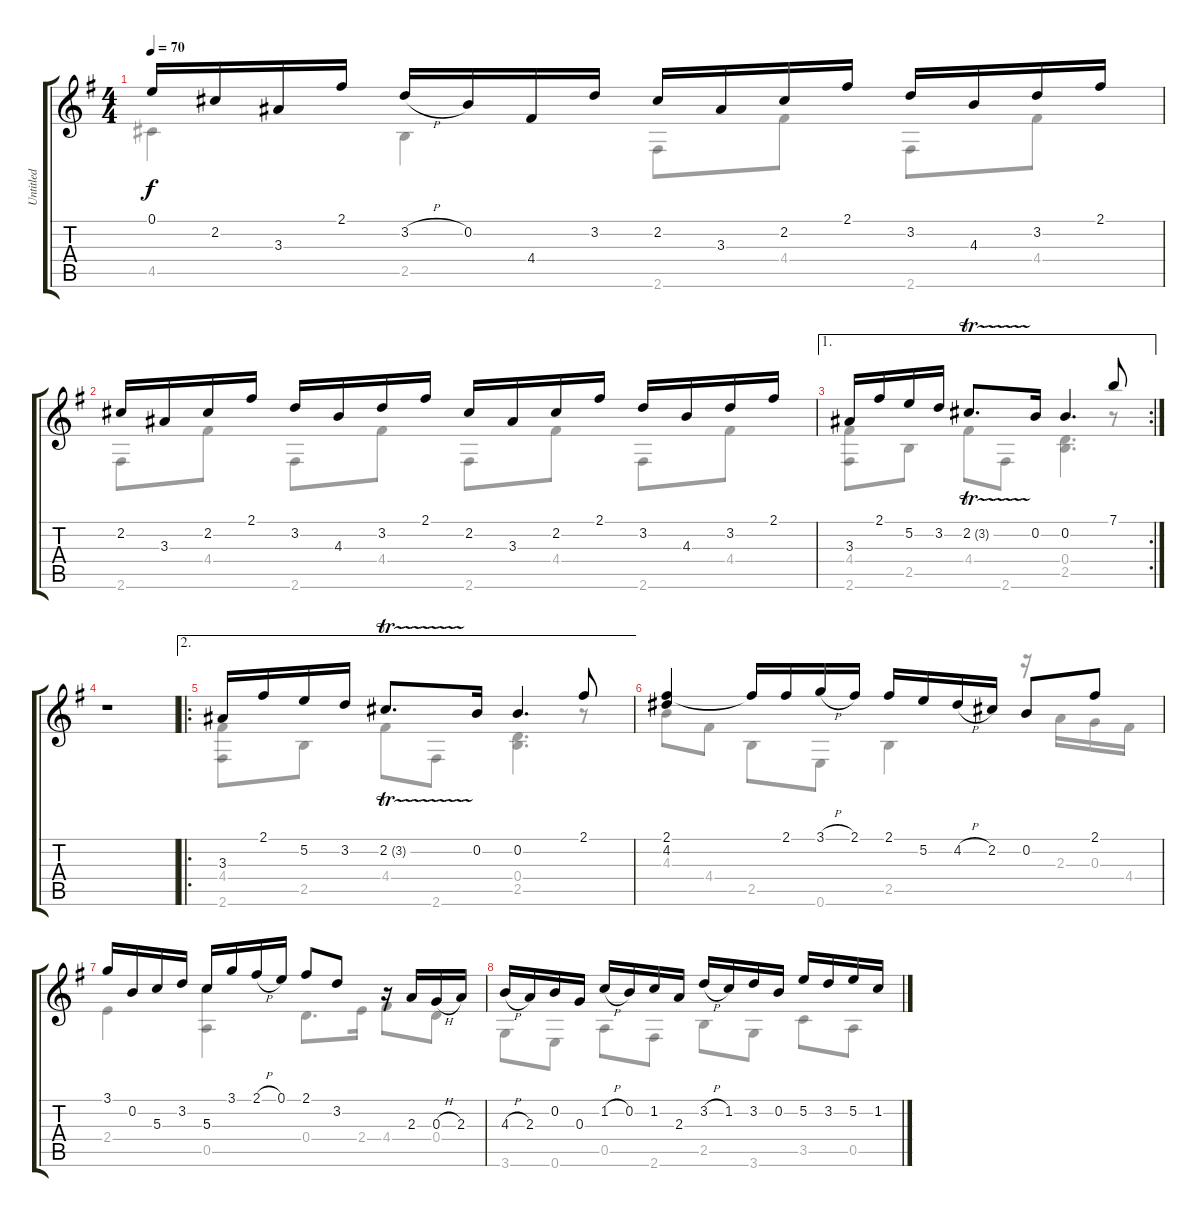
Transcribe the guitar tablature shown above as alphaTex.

\track ("Untitled" "Untitled") {instrument acousticguitarnylon}
\staff {score tabs}
\tuning (E4 B3 G3 D3 A2 E2) {hide}
\voice
\ts (4 4)
\tempo 70
\clef g2
\ks g
0.1.16{dy f} 2.2.16 3.3.16 2.1.16 3.2{h}.16 0.2.16 4.4.16 3.2.16 2.2.16 3.3.16 2.2.16 2.1.16 3.2.16 4.3.16 3.2.16 2.1.16 |
2.2.16 3.3.16 2.2.16 2.1.16 3.2.16 4.3.16 3.2.16 2.1.16 2.2.16 3.3.16 2.2.16 2.1.16 3.2.16 4.3.16 3.2.16 2.1.16 |
\ae 1
\rc 2
3.3.16 2.1.16 5.2.16 3.2.16 2.2{tr (3 32)}.8{d} 0.2.16 0.2.4{d} 7.1.8 |
r.1 |
\ae 2
\ro
3.3.16 2.1.16 5.2.16 3.2.16 2.2{tr (3 32)}.8{d} 0.2.16 0.2.4{d} 2.1.8 |
(2.1 4.2).4 2.1{t}.16 2.1.16 3.1{h}.16 2.1.16 2.1.16 5.2.16 4.2{h}.16 2.2.16 0.2.8 2.1.8 |
3.1.16 0.2.16 5.3.16 3.2.16 5.3.16 3.1.16 2.1{h}.16 0.1.16 2.1.8 3.2.8 r.16 2.3.16 0.3{h}.16 2.3.16 |
4.3{h}.16 2.3.16 0.2.16 0.3.16 1.2{h}.16 0.2.16 1.2.16 2.3.16 3.2{h}.16 1.2.16 3.2.16 0.2.16 5.2.16 3.2.16 5.2.16 1.2.16
\voice
\clef g2
\ottava regular
\simile none
\ks g
4.5.4{dy f} 2.5.4 2.6.8 4.4.8 2.6.8 4.4.8 |
2.6.8 4.4.8 2.6.8 4.4.8 2.6.8 4.4.8 2.6.8 4.4.8 |
(4.4 2.6).8 2.5.8 4.4.8 2.6.8 (0.4 2.5).4{d} r.8 |
|
(4.4 2.6).8 2.5.8 4.4.8 2.6.8 (0.4 2.5).4{d} r.8 |
4.3.8 4.4.8 2.5.8 0.6.8 2.5.4 r.16 2.3.16 0.3.16 4.4.16 |
2.4.4 (5.3 0.5).4 0.4.8{d} 2.4.16 4.4.8 0.4.8 |
3.6.8 0.6.8 0.5.8 2.6.8 2.5.8 3.6.8 3.5.8 0.5.8
